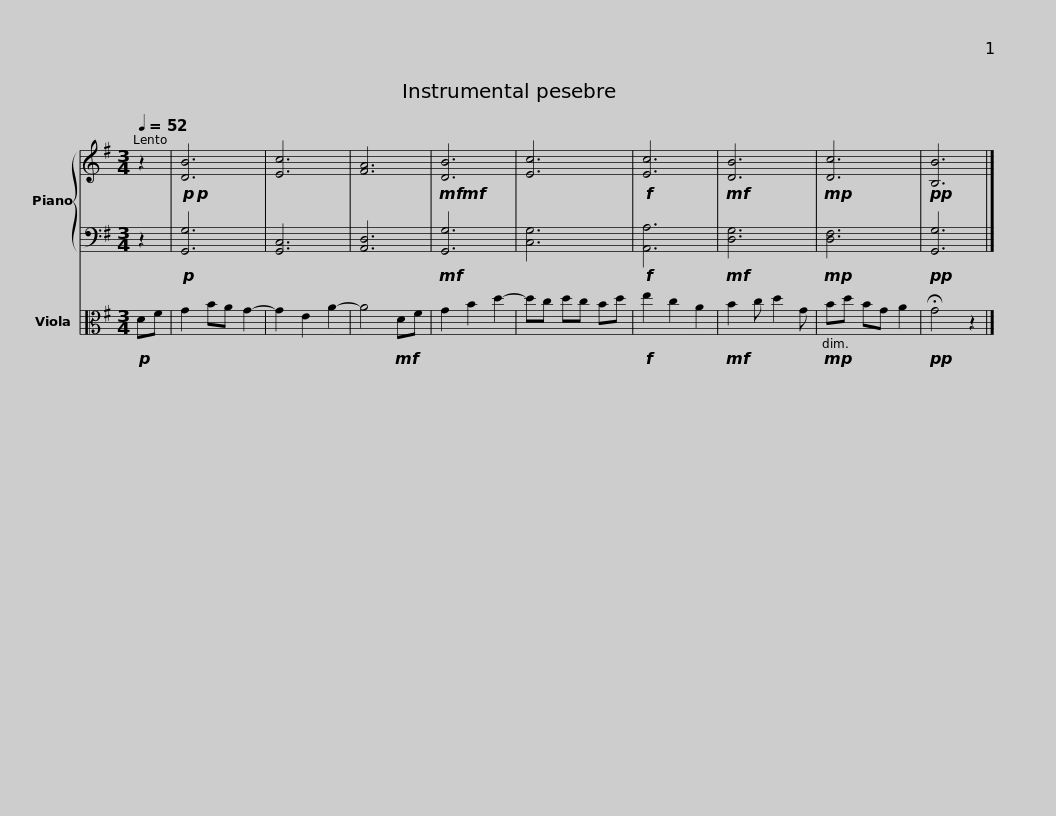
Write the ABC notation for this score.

X:1
%%score { 1 | 2 } 3
L:1/8
Q:1/4=52
M:3/4
I:linebreak $
K:G
V:1 treble
V:2 bass
V:3 alto
V:1
 z2 |!p!!p! [DB]6 | [Ec]6 | [FA]6 |!mf!!mf! [DB]6 | %5
 [Ec]6 |!f! [Ec]6 |!mf! [DB]6 |!mp! [Dc]6 |$!pp! [B,B]6 |] %10
V:2
 z2 |!p! [G,,G,]6 | [G,,C,]6 | [A,,D,]6 |!mf! [G,,G,]6 | %5
 [C,G,]6 |!f! [A,,A,]6 |!mf! [D,G,]6 |!mp! [D,F,]6 |$!pp! [G,,G,]6 |] %10
V:3
!p! DF | G2 BA G2- | G2 E2 A2- | A4!mf! DF | G2 B2 d2- | %5
 dc dc Bd |!f! e2 c2 A2 |!mf! B2 c d2 G |!mp! Bd BG A2 |$!pp! !fermata!G4 z2 |] %10
